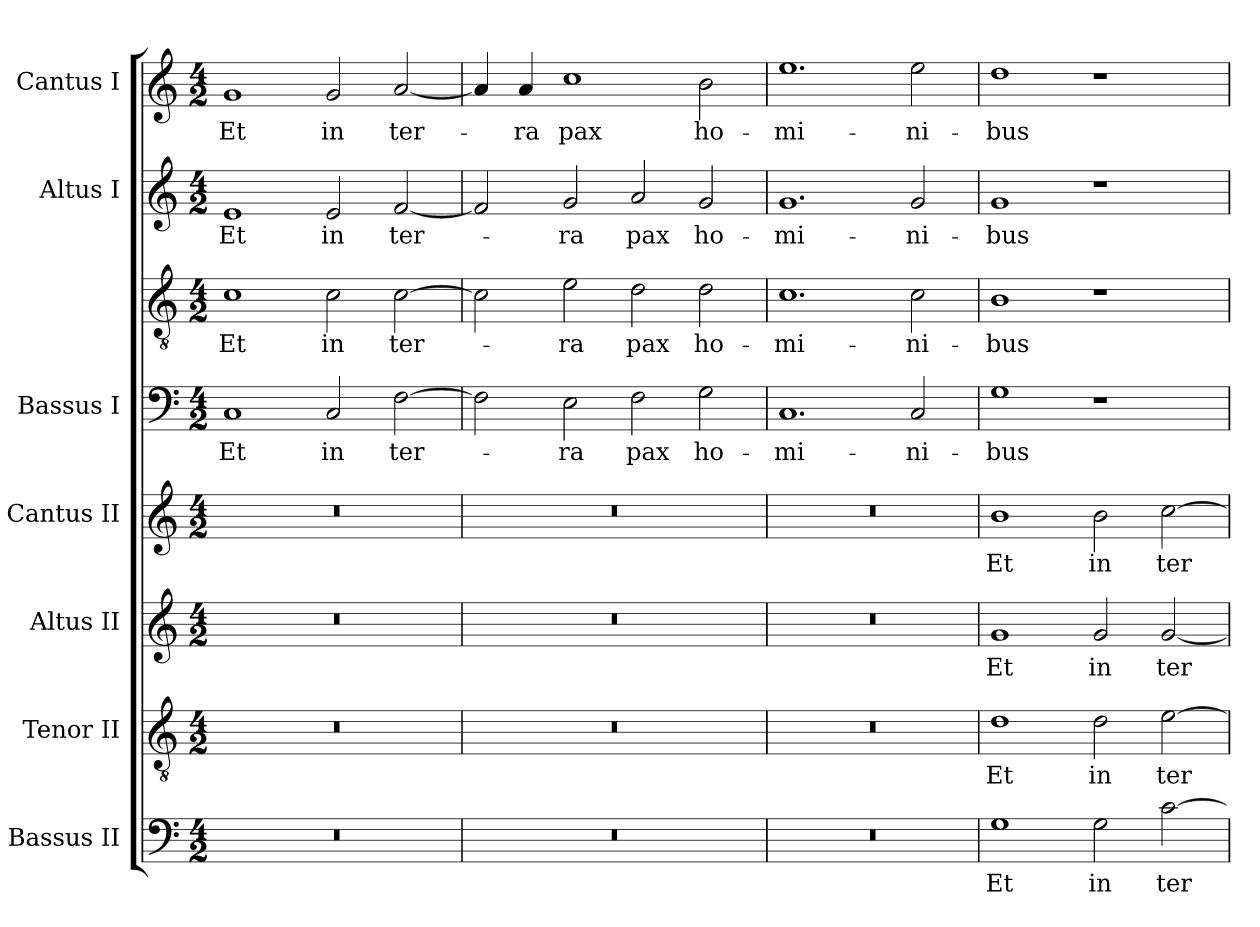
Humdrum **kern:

**kern	**text	**kern	**text	**kern	**text	**kern	**text	**kern	**text	**kern	**text	**kern	**text	**kern	**text
*part8	*part8	*part7	*part7	*part6	*part6	*part5	*part5	*part4	*part4	*part3	*part3	*part2	*part2	*part1	*part1
*staff8	*staff8	*staff7	*staff7	*staff6	*staff6	*staff5	*staff5	*staff4	*staff4	*staff3	*staff3	*staff2	*staff2	*staff1	*staff1
*I"Bassus II	*	*I"Tenor II	*	*I"Altus II	*	*I"Cantus II	*	*I"Bassus I	*	*	*	*I"Altus I	*	*I"Cantus I	*
*I'B.II	*	*I'T.II	*	*I'A.II	*	*I'C.II	*	*I'B.I	*	*	*	*I'A.I	*	*I'C.I	*
*clefF4	*	*clefGv2	*	*clefG2	*	*clefG2	*	*clefF4	*	*clefGv2	*	*clefG2	*	*clefG2	*
*	*	*ITrd7c12	*	*	*	*	*	*	*	*ITrd7c12	*	*	*	*	*
*k[]	*	*k[]	*	*k[]	*	*k[]	*	*k[]	*	*k[]	*	*k[]	*	*k[]	*
*C:	*	*C:	*	*C:	*	*C:	*	*C:	*	*C:	*	*C:	*	*C:	*
*M4/2	*	*M4/2	*	*M4/2	*	*M4/2	*	*M4/2	*	*M4/2	*	*M4/2	*	*M4/2	*
=1	=1	=1	=1	=1	=1	=1	=1	=1	=1	=1	=1	=1	=1	=1	=1
0r	.	0r	.	0r	.	0r	.	1C/	Et	1C\	Et	1e/	Et	1g/	Et
.	.	.	.	.	.	.	.	2C/	in	2C\	in	2e/	in	2g/	in
.	.	.	.	.	.	.	.	[2F\	ter-	[2C\	ter-	[2f/	ter-	[2a/	ter-
=2	=2	=2	=2	=2	=2	=2	=2	=2	=2	=2	=2	=2	=2	=2	=2
0r	.	0r	.	0r	.	0r	.	2F\]	.	2C\]	.	2f/]	.	4a/]	.
.	.	.	.	.	.	.	.	.	.	.	.	.	.	4a/	-ra
.	.	.	.	.	.	.	.	2E\	-ra	2E\	-ra	2g/	-ra	1cc\	pax
.	.	.	.	.	.	.	.	2F\	pax	2D\	pax	2a/	pax	.	.
.	.	.	.	.	.	.	.	2G\	ho-	2D\	ho-	2g/	ho-	2b\	ho-
=3	=3	=3	=3	=3	=3	=3	=3	=3	=3	=3	=3	=3	=3	=3	=3
0r	.	0r	.	0r	.	0r	.	1.C/	-mi-	1.C\	-mi-	1.g/	-mi-	1.ee\	-mi-
.	.	.	.	.	.	.	.	2C/	-ni-	2C\	-ni-	2g/	-ni-	2ee\	-ni-
=4	=4	=4	=4	=4	=4	=4	=4	=4	=4	=4	=4	=4	=4	=4	=4
1G\	Et	1D\	Et	1g/	Et	1b\	Et	1G\	-bus	1BB\	-bus	1g/	-bus	1dd\	-bus
2G\	in	2D\	in	2g/	in	2b\	in	1r	.	1r	.	1r	.	1r	.
[2c\	ter-	[2E\	ter-	[2g/	ter-	[2cc\	ter-	.	.	.	.	.	.	.	.
=	=	=	=	=	=	=	=	=	=	=	=	=	=	=	=
*-	*-	*-	*-	*-	*-	*-	*-	*-	*-	*-	*-	*-	*-	*-	*-
